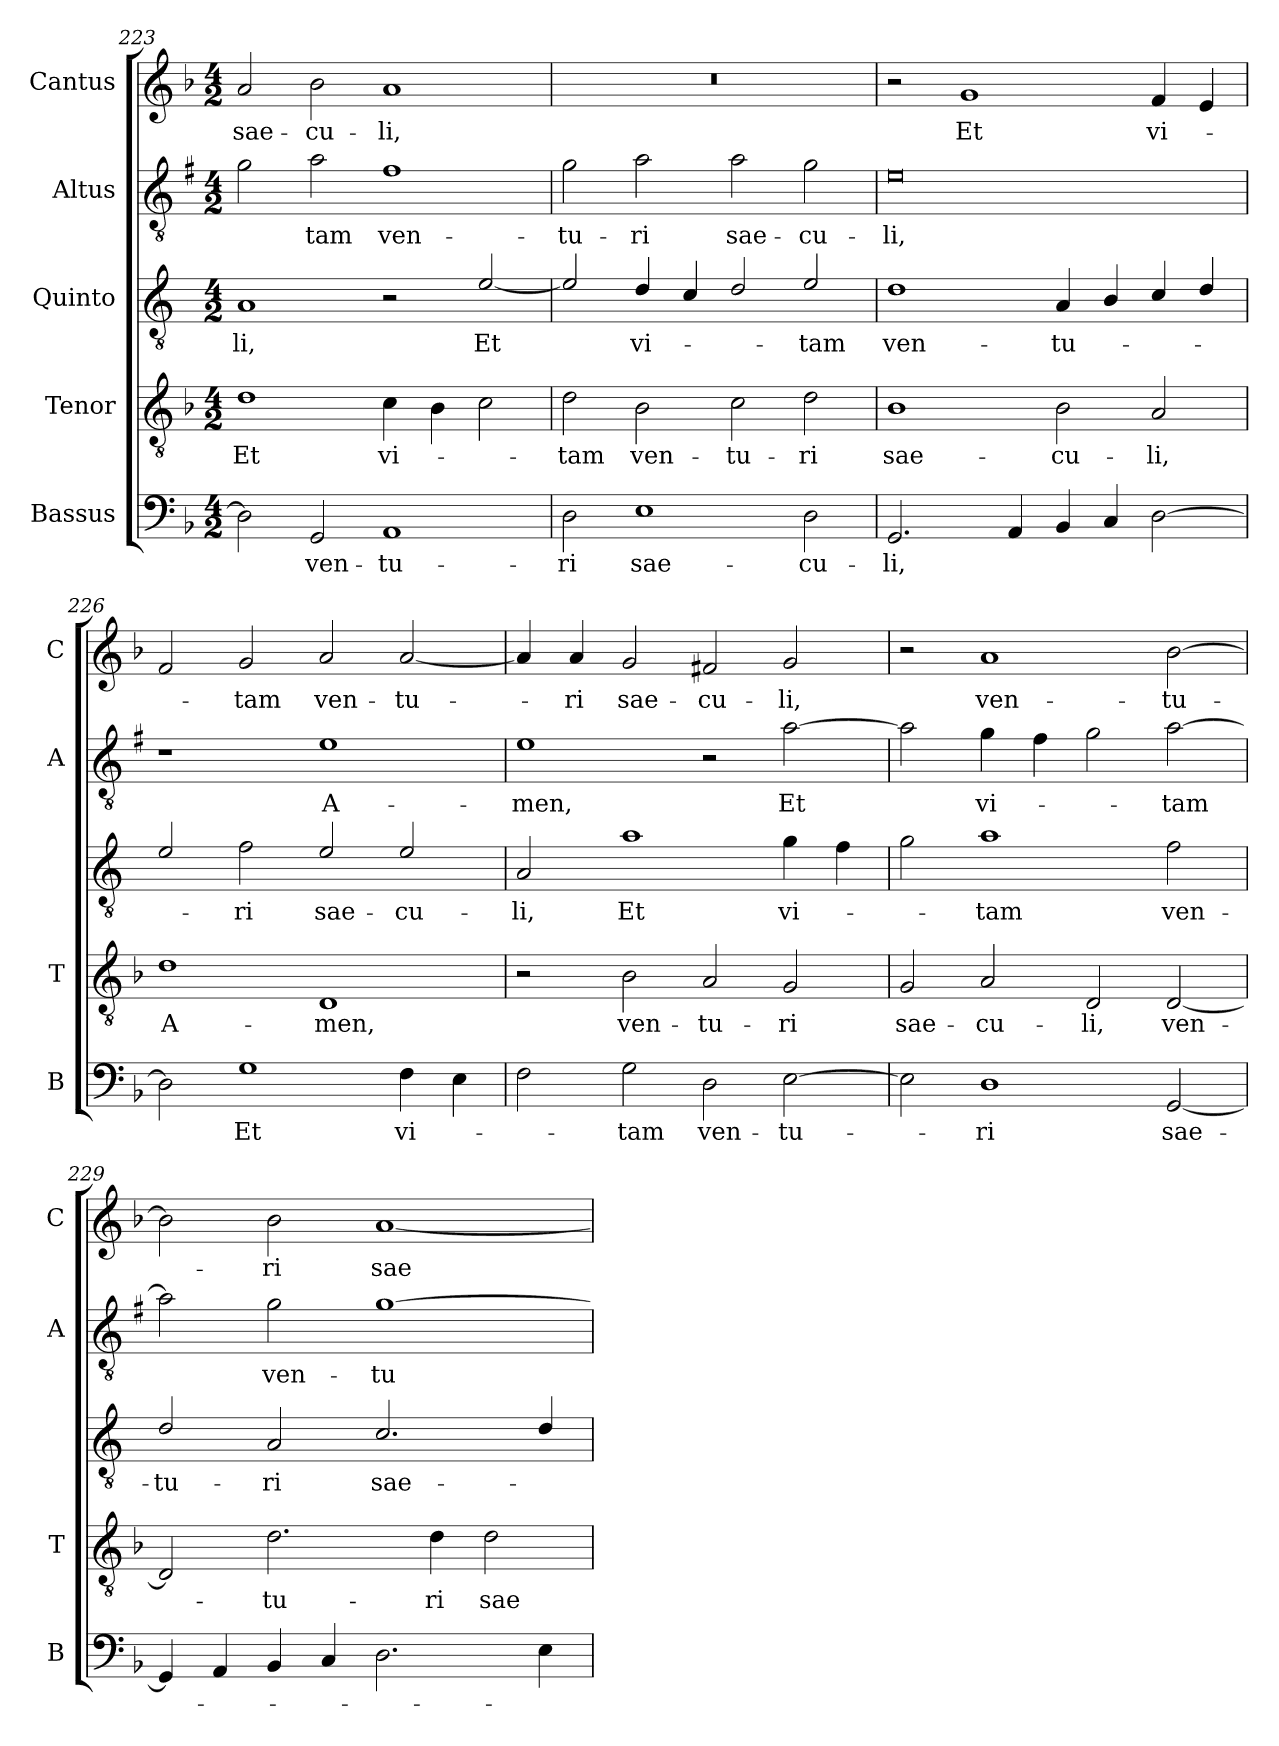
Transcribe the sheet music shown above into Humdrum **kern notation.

**kern	**text	**kern	**text	**kern	**text	**kern	**text	**kern	**text
*part5	*part5	*part4	*part4	*part3	*part3	*part2	*part2	*part1	*part1
*staff5	*staff5	*staff4	*staff4	*staff3	*staff3	*staff2	*staff2	*staff1	*staff1
*I"Bassus	*	*I"Tenor	*	*I"Quinto	*	*I"Altus	*	*I"Cantus	*
*I'B	*	*I'T	*	*	*	*I'A	*	*I'C	*
*clefF4	*	*clefGv2	*	*clefGv2	*	*clefGv2	*	*clefG2	*
*	*	*	*	*ITrd4c7	*	*ITrd1c2	*	*	*
*k[b-]	*	*k[b-]	*	*k[b-]	*	*k[b-]	*	*k[b-]	*
*F:	*	*F:	*	*F:	*	*F:	*	*F:	*
*M4/2	*	*M4/2	*	*M4/2	*	*M4/2	*	*M4/2	*
=223	=223	=223	=223	=223	=223	=223	=223	=223	=223
!	!	!	!LO:LY:b	!	!LO:LY:b	!	!	!	!LO:LY:b
2D\]	.	1d	Et	1D	-li,	2f\	.	2a/	sae-
!	!LO:LY:b	!	!	!	!	!	!LO:LY:b	!	!LO:LY:b
2GG/	ven-	.	.	.	.	2g\	-tam	2b-\	-cu-
!	!LO:LY:b	!	!LO:LY:b	!	!	!	!LO:LY:b	!	!LO:LY:b
1AA	-tu-	4c\	vi-	2r	.	1e	ven-	1a	-li,
.	.	4B-\	.	.	.	.	.	.	.
!	!	!	!	!	!LO:LY:b	!	!	!	!
.	.	2c\	.	[2A/	Et	.	.	.	.
=224	=224	=224	=224	=224	=224	=224	=224	=224	=224
!	!LO:LY:b	!	!LO:LY:b	!	!	!	!LO:LY:b	!	!
2D\	-ri	2d\	-tam	2A/]	.	2f\	-tu-	0r	.
!	!LO:LY:b	!	!LO:LY:b	!	!LO:LY:b	!	!LO:LY:b	!	!
1E	sae-	2B-\	ven-	4G/	vi-	2g\	-ri	.	.
.	.	.	.	4F/	.	.	.	.	.
!	!	!	!LO:LY:b	!	!	!	!LO:LY:b	!	!
.	.	2c\	-tu-	2G/	.	2g\	sae-	.	.
!	!LO:LY:b	!	!LO:LY:b	!	!LO:LY:b	!	!LO:LY:b	!	!
2D\	-cu-	2d\	-ri	2A/	-tam	2f\	-cu-	.	.
=225	=225	=225	=225	=225	=225	=225	=225	=225	=225
!	!LO:LY:b	!	!LO:LY:b	!	!LO:LY:b	!	!LO:LY:b	!	!
2.GG/	-li,	1B-	sae-	1G	ven-	0d	-li,	2r	.
!	!	!	!	!	!	!	!	!	!LO:LY:b
.	.	.	.	.	.	.	.	1g	Et
4AA/	.	.	.	.	.	.	.	.	.
!	!	!	!LO:LY:b	!	!LO:LY:b	!	!	!	!
4BB-/	.	2B-\	-cu-	4D/	-tu-	.	.	.	.
4C/	.	.	.	4E/	.	.	.	.	.
!	!	!	!LO:LY:b	!	!	!	!	!	!LO:LY:b
[2D\	.	2A/	-li,	4F/	.	.	.	4f/	vi-
.	.	.	.	4G/	.	.	.	4e/	.
=226	=226	=226	=226	=226	=226	=226	=226	=226	=226
!	!	!	!LO:LY:b	!	!	!	!	!	!
2D\]	.	1d	A-	2A/	.	1r	.	2f/	.
!	!LO:LY:b	!	!	!	!LO:LY:b	!	!	!	!LO:LY:b
1G	Et	.	.	2B-\	-ri	.	.	2g/	-tam
!	!	!	!LO:LY:b	!	!LO:LY:b	!	!LO:LY:b	!	!LO:LY:b
.	.	1D	-men,	2A/	sae-	1d	A-	2a/	ven-
!	!LO:LY:b	!	!	!	!LO:LY:b	!	!	!	!LO:LY:b
4F\	vi-	.	.	2A/	-cu-	.	.	[2a/	-tu-
4E\	.	.	.	.	.	.	.	.	.
=227	=227	=227	=227	=227	=227	=227	=227	=227	=227
!	!	!	!	!	!LO:LY:b	!	!LO:LY:b	!	!
2F\	.	2r	.	2D/	-li,	1d	-men,	4a/]	.
!	!	!	!	!	!	!	!	!	!LO:LY:b
.	.	.	.	.	.	.	.	4a/	-ri
!	!LO:LY:b	!	!LO:LY:b	!	!LO:LY:b	!	!	!	!LO:LY:b
2G\	-tam	2B-\	ven-	1d	Et	.	.	2g/	sae-
!	!LO:LY:b	!	!LO:LY:b	!	!	!	!	!	!LO:LY:b
2D\	ven-	2A/	-tu-	.	.	2r	.	2f#X/	-cu-
!	!LO:LY:b	!	!LO:LY:b	!	!LO:LY:b	!	!LO:LY:b	!	!LO:LY:b
[2E\	-tu-	2G/	-ri	4c\	vi-	[2g\	Et	2g/	-li,
.	.	.	.	4B-\	.	.	.	.	.
!!LO:PB:g=z
=228	=228	=228	=228	=228	=228	=228	=228	=228	=228
!	!	!	!LO:LY:b	!	!	!	!	!	!
2E\]	.	2G/	sae-	2c\	.	2g\]	.	2r	.
!	!LO:LY:b	!	!LO:LY:b	!	!LO:LY:b	!	!LO:LY:b	!	!LO:LY:b
1D	-ri	2A/	-cu-	1d	-tam	4f\	vi-	1a	ven-
.	.	.	.	.	.	4e\	.	.	.
!	!	!	!LO:LY:b	!	!	!	!	!	!
.	.	2D/	-li,	.	.	2f\	.	.	.
!	!LO:LY:b	!	!LO:LY:b	!	!LO:LY:b	!	!LO:LY:b	!	!LO:LY:b
[2GG/	sae-	[2D/	ven-	2B-\	ven-	[2g\	-tam	[2b-\	-tu-
=229	=229	=229	=229	=229	=229	=229	=229	=229	=229
!	!	!	!	!	!LO:LY:b	!	!	!	!
4GG/]	.	2D/]	.	2G/	-tu-	2g\]	.	2b-\]	.
4AA/	.	.	.	.	.	.	.	.	.
!	!	!	!LO:LY:b	!	!LO:LY:b	!	!LO:LY:b	!	!LO:LY:b
4BB-/	.	2.d\	-tu-	2D/	-ri	2f\	ven-	2b-\	-ri
4C/	.	.	.	.	.	.	.	.	.
!	!	!	!	!	!LO:LY:b	!	!LO:LY:b	!	!LO:LY:b
2.D\	.	.	.	2.F/	sae-	[1f	-tu-	[1a	sae-
!	!	!	!LO:LY:b	!	!	!	!	!	!
.	.	4d\	-ri	.	.	.	.	.	.
!	!	!	!LO:LY:b	!	!	!	!	!	!
.	.	2d\	sae-	.	.	.	.	.	.
4E\	.	.	.	4G/	.	.	.	.	.
=	=	=	=	=	=	=	=	=	=
*-	*-	*-	*-	*-	*-	*-	*-	*-	*-
